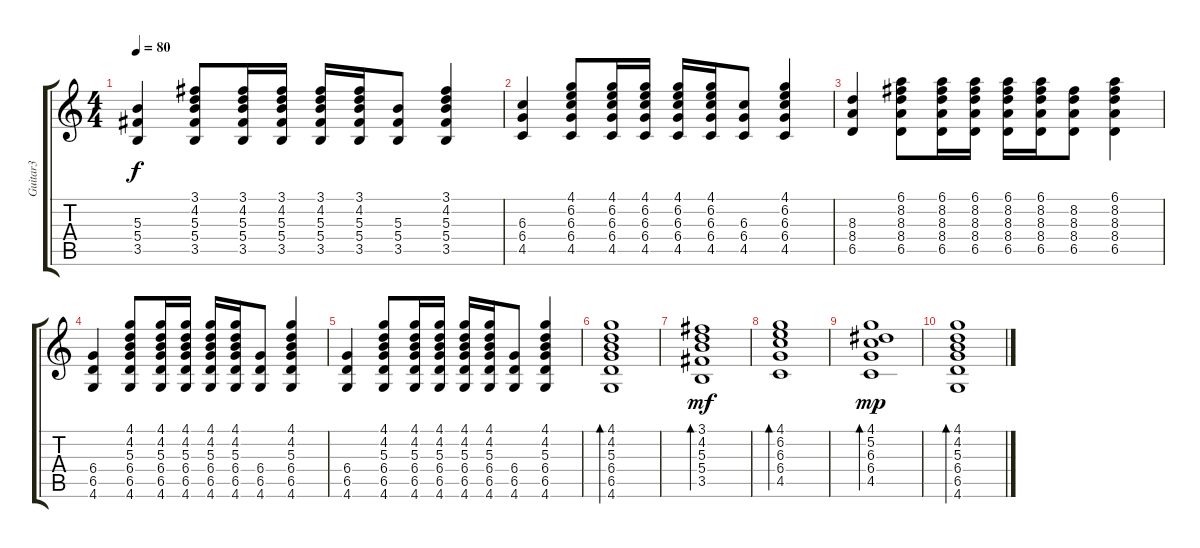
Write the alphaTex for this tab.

\track ("Guitar3" "Guitar3") {instrument acousticguitarsteel}
\staff {score tabs}
\tuning (Eb4 Bb3 Gb3 Db3 Ab2 Eb2) {hide}
\ts (4 4)
\tempo 80
\clef g2
\ks c
(5.3 5.4 3.5).4{dy f} (3.1 4.2 5.3 5.4 3.5).8 (3.1 4.2 5.3 5.4 3.5).16 (3.1 4.2 5.3 5.4 3.5).16 (3.1 4.2 5.3 5.4 3.5).16 (3.1 4.2 5.3 5.4 3.5).16 (5.3 5.4 3.5).8 (3.1 4.2 5.3 5.4 3.5).4 |
(6.3 6.4 4.5).4 (4.1 6.2 6.3 6.4 4.5).8 (4.1 6.2 6.3 6.4 4.5).16 (4.1 6.2 6.3 6.4 4.5).16 (4.1 6.2 6.3 6.4 4.5).16 (4.1 6.2 6.3 6.4 4.5).16 (6.3 6.4 4.5).8 (4.1 6.2 6.3 6.4 4.5).4 |
(8.3 8.4 6.5).4 (6.1 8.2 8.3 8.4 6.5).8 (6.1 8.2 8.3 8.4 6.5).16 (6.1 8.2 8.3 8.4 6.5).16 (6.1 8.2 8.3 8.4 6.5).16 (6.1 8.2 8.3 8.4 6.5).16 (8.2 8.3 8.4 6.5).8 (6.1 8.2 8.3 8.4 6.5).4 |
(6.4 6.5 4.6).4 (4.1 4.2 5.3 6.4 6.5 4.6).8 (4.1 4.2 5.3 6.4 6.5 4.6).16 (4.1 4.2 5.3 6.4 6.5 4.6).16 (4.1 4.2 5.3 6.4 6.5 4.6).16 (4.1 4.2 5.3 6.4 6.5 4.6).16 (6.4 6.5 4.6).8 (4.1 4.2 5.3 6.4 6.5 4.6).4 |
(6.4 6.5 4.6).4 (4.1 4.2 5.3 6.4 6.5 4.6).8 (4.1 4.2 5.3 6.4 6.5 4.6).16 (4.1 4.2 5.3 6.4 6.5 4.6).16 (4.1 4.2 5.3 6.4 6.5 4.6).16 (4.1 4.2 5.3 6.4 6.5 4.6).16 (6.4 6.5 4.6).8 (4.1 4.2 5.3 6.4 6.5 4.6).4 |
(4.1 4.2 5.3 6.4 6.5 4.6).1{bd 120} |
(3.1 4.2 5.3 5.4 3.5).1{bd 120 dy mf} |
(4.1 6.2 6.3 6.4 4.5).1{bd 120} |
(4.1 5.2 6.3 6.4 4.5).1{bd 120 dy mp} |
(4.1 4.2 5.3 6.4 6.5 4.6).1{bd 120}
